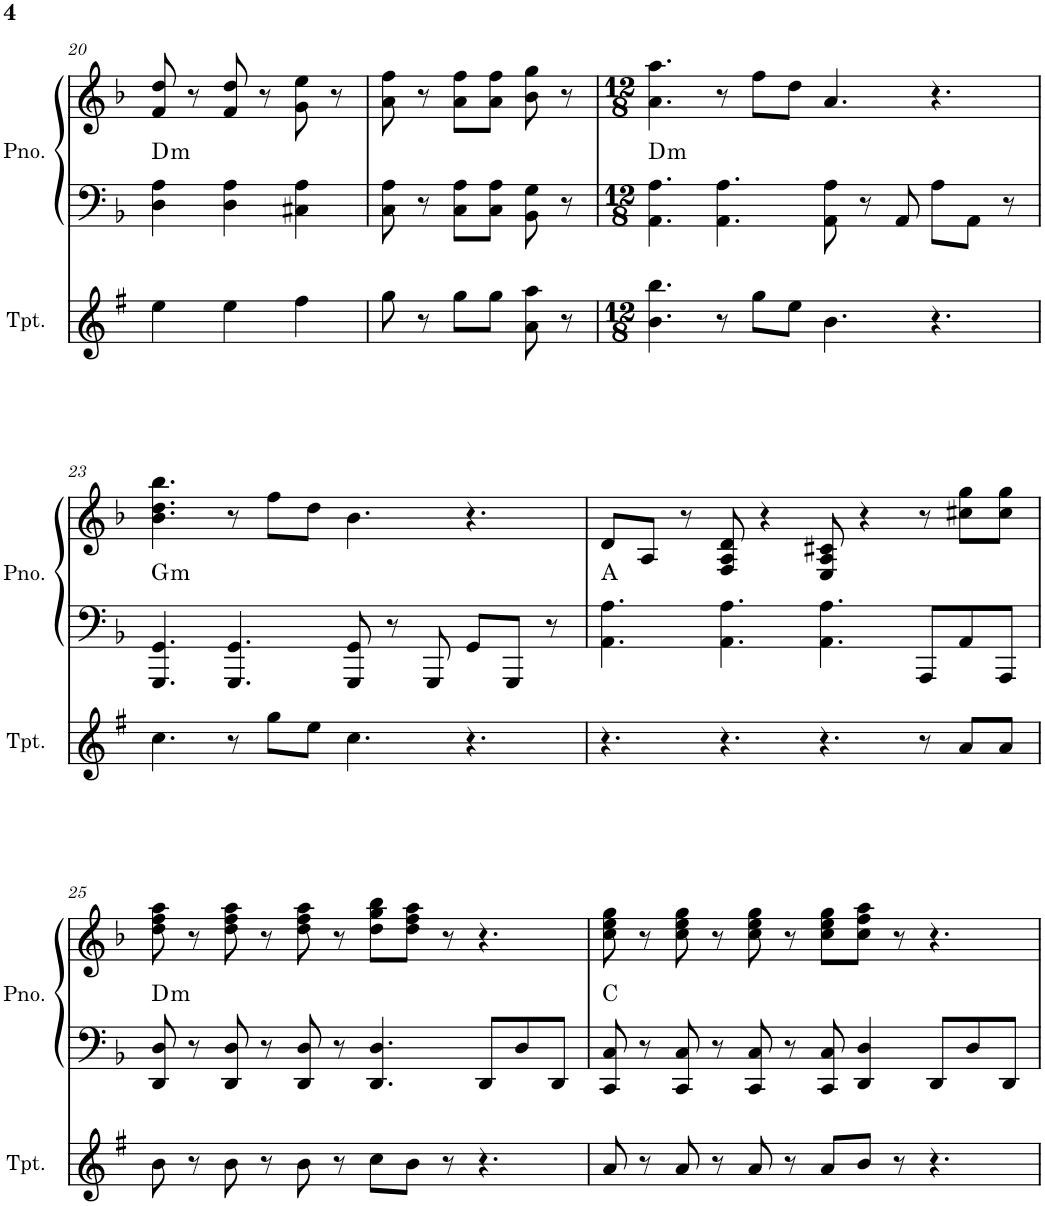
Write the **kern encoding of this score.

**kern	**kern	**kern	**harte
*part2	*part1	*part1	*part1
*staff3	*staff2	*staff1	*
*I"Trumpet Bb	*I"Piano	*	*
*I'Tpt.	*I'Pno.	*	*
!!LO:PB:g=z
*clefG2	*clefF4	*clefG2	*
*Trd1c2	*	*	*
*k[f#]	*k[b-]	*k[b-]	*
*M3/4	*M3/4	*M3/4	*
=20	=20	=20	=20
!	!	!	!LO:H:kt=m
4ee\	4D\ 4A\	8f/ 8dd/	D:min
.	.	8r	.
4ee\	4D\ 4A\	8f/ 8dd/	.
.	.	8r	.
4ff#\	4C#X\ 4A\	8g\ 8ee\	.
.	.	8r	.
=21	=21	=21	=21
8gg\	8C\ 8A\	8a\ 8ff\	.
8r	8r	8r	.
8gg\L	8C\ 8A\L	8a\ 8ff\L	.
8gg\J	8C\ 8A\J	8a\ 8ff\J	.
8a\ 8aa\	8BB-\ 8G\	8b-\ 8gg\	.
8r	8r	8r	.
=22	=22	=22	=22
*M12/8	*M12/8	*M12/8	*
!	!	!	!LO:H:kt=m
4.b\ 4.bb\	4.AA\ 4.A\	4.a\ 4.aa\	D:min
8r	4.AA\ 4.A\	8r	.
8gg\L	.	8ff\L	.
8ee\J	.	8dd\J	.
4.b\	8AA\ 8A\	4.a/	.
.	8r	.	.
.	8AA/	.	.
4.r	8A\L	4.r	.
.	8AA\J	.	.
.	8r	.	.
!!LO:LB:g=z
=23	=23	=23	=23
!	!	!	!LO:H:kt=m
4.cc\	4.GGG/ 4.GG/	4.b-\ 4.dd\ 4.bb-\	G:min
8r	4.GGG/ 4.GG/	8r	.
8gg\L	.	8ff\L	.
8ee\J	.	8dd\J	.
4.cc\	8GGG/ 8GG/	4.b-\	.
.	8r	.	.
.	8GGG/	.	.
4.r	8GG/L	4.r	.
.	8GGG/J	.	.
.	8r	.	.
=24	=24	=24	=24
4.r	4.AA\ 4.A\	8d/L	A:maj
.	.	8A/J	.
.	.	8r	.
4.r	4.AA\ 4.A\	8F/ 8A/ 8d/	.
.	.	4r	.
4.r	4.AA\ 4.A\	8E/ 8A/ 8c#X/	.
.	.	4r	.
8r	8AAA/L	8r	.
8a/L	8AA/	8cc#X\ 8gg\L	.
8a/J	8AAA/J	8cc#\ 8gg\J	.
!!LO:LB:g=z
=25	=25	=25	=25
!	!	!	!LO:H:kt=m
8b\	8DD/ 8D/	8dd\ 8ff\ 8aa\	D:min
8r	8r	8r	.
8b\	8DD/ 8D/	8dd\ 8ff\ 8aa\	.
8r	8r	8r	.
8b\	8DD/ 8D/	8dd\ 8ff\ 8aa\	.
8r	8r	8r	.
8cc\L	4.DD/ 4.D/	8dd\ 8gg\ 8bb-\L	.
8b\J	.	8dd\ 8ff\ 8aa\J	.
8r	.	8r	.
4.r	8DD/L	4.r	.
.	8D/	.	.
.	8DD/J	.	.
=26	=26	=26	=26
8a/	8CC/ 8C/	8cc\ 8ee\ 8gg\	C:maj
8r	8r	8r	.
8a/	8CC/ 8C/	8cc\ 8ee\ 8gg\	.
8r	8r	8r	.
8a/	8CC/ 8C/	8cc\ 8ee\ 8gg\	.
8r	8r	8r	.
8a/L	8CC/ 8C/	8cc\ 8ee\ 8gg\L	.
8b/J	4DD/ 4D/	8cc\ 8ff\ 8aa\J	.
8r	.	8r	.
4.r	8DD/L	4.r	.
.	8D/	.	.
.	8DD/J	.	.
=	=	=	=
*-	*-	*-	*-
